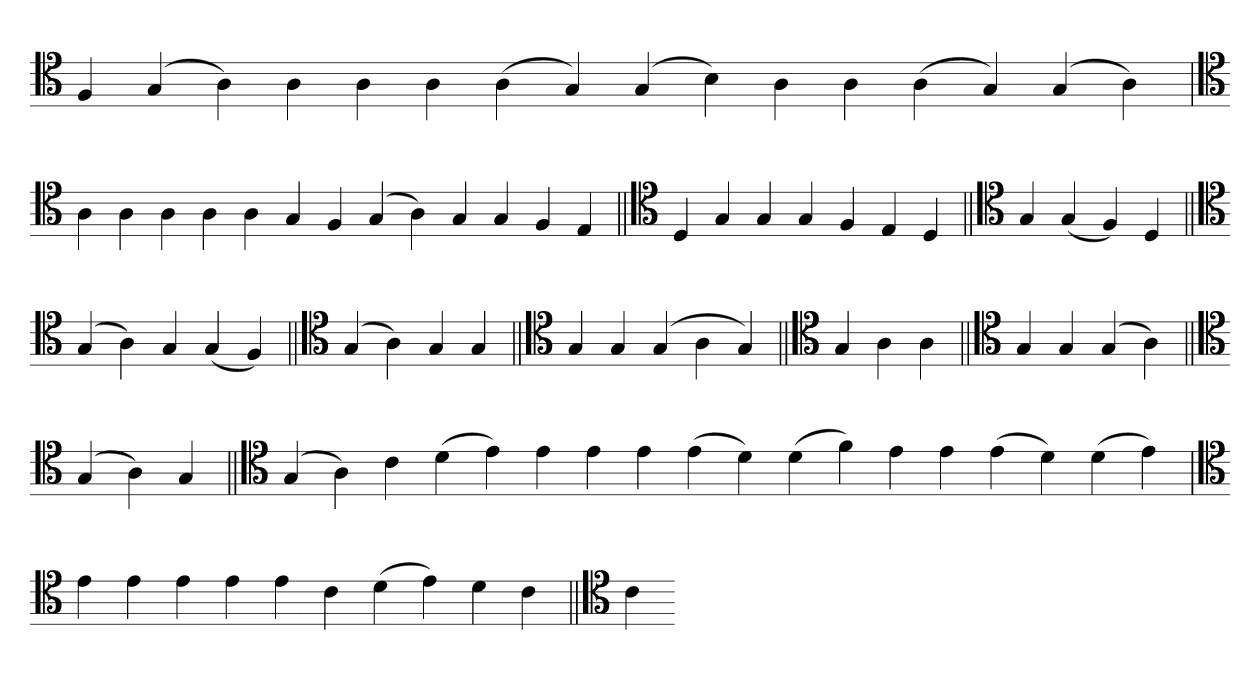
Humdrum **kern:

**kern
*part1
*staff1
*clefC4
=
4F
(4G
4A)
4A
4A
4A
(4A
4G)
(4G
4B)
4A
4A
(4A
4G)
(4G
4A)
=
*clefC4
4A
4A
4A
4A
4A
4G
4F
(4G
4A)
4G
4G
4F
4E
=||
*clefC4
4D
4G
4G
4G
4F
4E
4D
=||
*clefC4
4G
(4G
4F)
4D
=||
*clefC4
(4G
4A)
4G
(4G
4F)
=||
*clefC4
(4G
4A)
4G
4G
=||
*clefC4
4G
4G
(4G
4A
4G)
=||
*clefC4
4G
4A
4A
=||
*clefC4
4G
4G
(4G
4A)
=||
*clefC4
(4G
4A)
4G
=||
*clefC4
(4G
4A)
4c
(4d
4e)
4e
4e
4e
(4e
4d)
(4d
4f)
4e
4e
(4e
4d)
(4d
4e)
=
*clefC4
4e
4e
4e
4e
4e
4c
(4d
4e)
4d
4c
=||
*clefC4
4c
=-
*-
